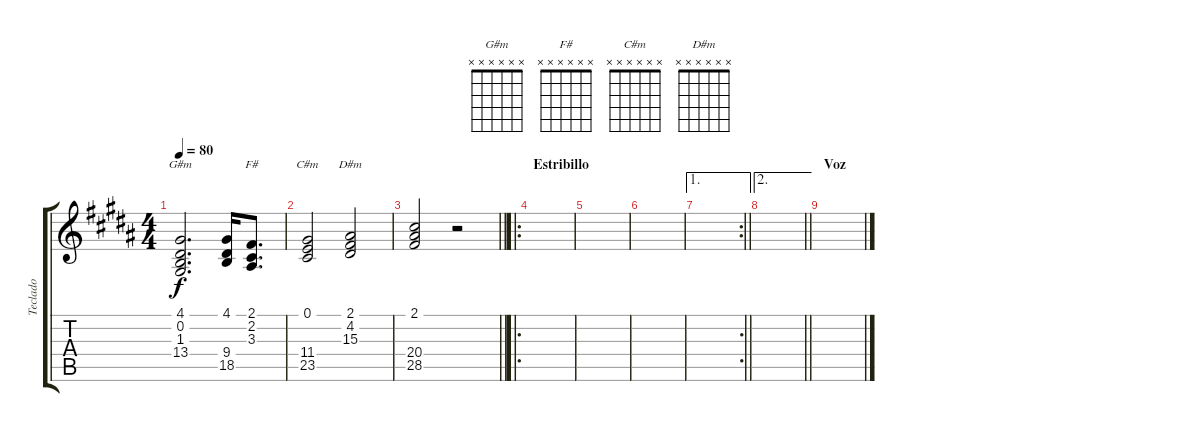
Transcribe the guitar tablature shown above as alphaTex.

\track ("Teclado" "Teclado") {instrument synthstrings1}
\staff {score tabs}
\tuning (E4 B3 G3 D3 A2 E2) {hide}
\chord ("G#m" x x x x x x)
\chord ("F#" x x x x x x)
\chord ("C#m" x x x x x x)
\chord ("D#m" x x x x x x)
\ts (4 4)
\tempo 80
\clef g2
\ks b
(4.1 0.2 1.3 13.4).2{d ch "G#m" dy f} (4.1 9.4 18.5).16 (2.1 2.2 3.3).8{d ch "F#"} |
(0.1 11.4 23.5).2{ch "C#m"} (2.1 4.2 15.3).2{ch "D#m"} |
\barLineRight lightlight
(2.1 20.4 28.5).2 r.2 |
\ro
\section ("" "Estribillo")
|
|
|
\ae 1
\rc 2
\barLineRight lightlight
|
\ae 2
\barLineRight lightlight
|
\section ("" "Voz")
